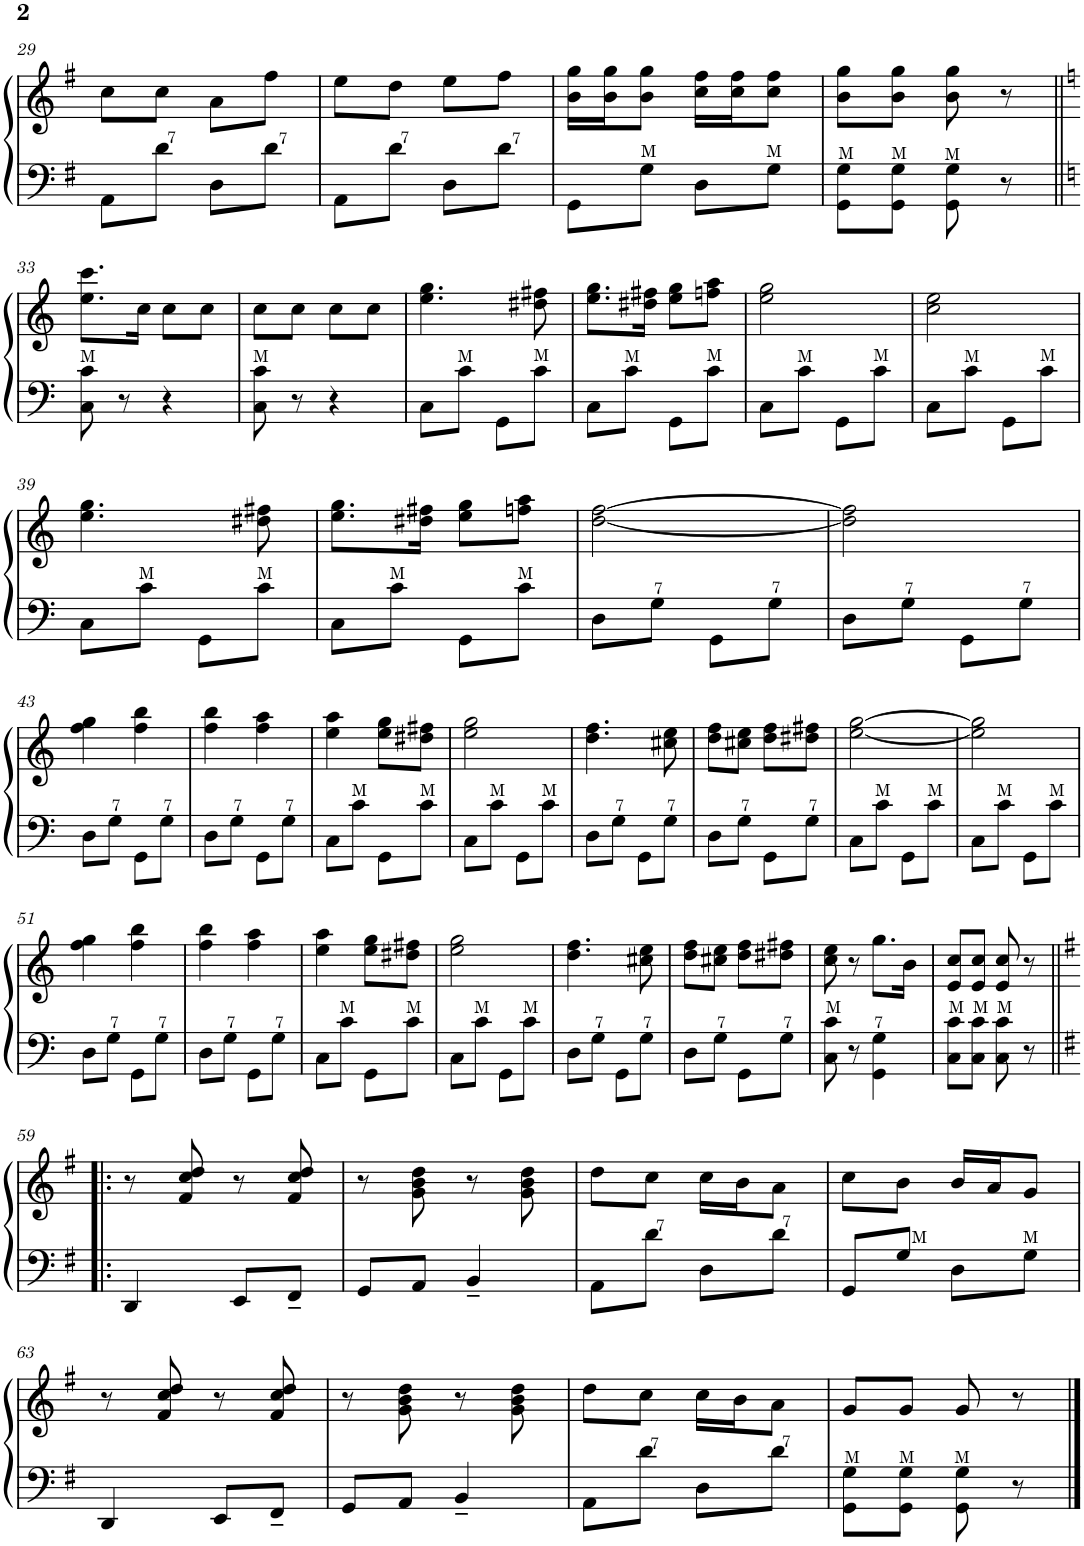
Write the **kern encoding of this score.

**kern	**kern
*part1	*part1
*staff2	*staff1
*I"Accordion	*
*I'Acc.	*
!!LO:PB:g=z
*clefF4	*clefG2
*k[f#]	*k[f#]
*M2/4	*M2/4
=29	=29
8AA\L	8cc\L
8d\J	8cc\J
8D\L	8a\L
8d\J	8ff#\J
=30	=30
8AA\L	8ee\L
8d\J	8dd\J
8D\L	8ee\L
8d\J	8ff#\J
=31	=31
8GG\L	16b\ 16gg\LL
.	16b\ 16gg\J
8G\J	8b\ 8gg\J
8D\L	16cc\ 16ff#\LL
.	16cc\ 16ff#\J
8G\J	8cc\ 8ff#\J
=32	=32
8GG\ 8G\L	8b\ 8gg\L
8GG\ 8G\J	8b\ 8gg\J
8GG\ 8G\	8b\ 8gg\
8r	8r
!!LO:LB:g=z
=33||	=33||
*k[]	*k[]
8C\ 8c\	8.ee\ 8.ccc\L
8r	.
.	16cc\Jk
4r	8cc\L
.	8cc\J
=34	=34
8C\ 8c\	8cc\L
8r	8cc\J
4r	8cc\L
.	8cc\J
=35	=35
8C\L	4.ee\ 4.gg\
8c\J	.
8GG\L	.
8c\J	8dd#X\ 8ff#X\
=36	=36
8C\L	8.ee\ 8.gg\L
8c\J	.
.	16dd#X\ 16ff#X\Jk
8GG\L	8ee\ 8gg\L
8c\J	8ffn\ 8aa\J
=37	=37
8C\L	2ee\ 2gg\
8c\J	.
8GG\L	.
8c\J	.
=38	=38
8C\L	2cc\ 2ee\
8c\J	.
8GG\L	.
8c\J	.
!!LO:LB:g=z
=39	=39
8C\L	4.ee\ 4.gg\
8c\J	.
8GG\L	.
8c\J	8dd#X\ 8ff#X\
=40	=40
8C\L	8.ee\ 8.gg\L
8c\J	.
.	16dd#X\ 16ff#X\Jk
8GG\L	8ee\ 8gg\L
8c\J	8ffn\ 8aa\J
=41	=41
8D\L	[2dd\ [2ff\
8G\J	.
8GG\L	.
8G\J	.
=42	=42
8D\L	2dd\] 2ff\]
8G\J	.
8GG\L	.
8G\J	.
!!LO:LB:g=z
=43	=43
8D\L	4ff\ 4gg\
8G\J	.
8GG\L	4ff\ 4bb\
8G\J	.
=44	=44
8D\L	4ff\ 4bb\
8G\J	.
8GG\L	4ff\ 4aa\
8G\J	.
=45	=45
8C\L	4ee\ 4aa\
8c\J	.
8GG\L	8ee\ 8gg\L
8c\J	8dd#X\ 8ff#X\J
=46	=46
8C\L	2ee\ 2gg\
8c\J	.
8GG\L	.
8c\J	.
=47	=47
8D\L	4.dd\ 4.ff\
8G\J	.
8GG\L	.
8G\J	8cc#X\ 8ee\
=48	=48
8D\L	8dd\ 8ff\L
8G\J	8cc#X\ 8ee\J
8GG\L	8dd\ 8ff\L
8G\J	8dd#X\ 8ff#X\J
=49	=49
8C\L	[2ee\ [2gg\
8c\J	.
8GG\L	.
8c\J	.
=50	=50
8C\L	2ee\] 2gg\]
8c\J	.
8GG\L	.
8c\J	.
!!LO:LB:g=z
=51	=51
8D\L	4ff\ 4gg\
8G\J	.
8GG\L	4ff\ 4bb\
8G\J	.
=52	=52
8D\L	4ff\ 4bb\
8G\J	.
8GG\L	4ff\ 4aa\
8G\J	.
=53	=53
8C\L	4ee\ 4aa\
8c\J	.
8GG\L	8ee\ 8gg\L
8c\J	8dd#X\ 8ff#X\J
=54	=54
8C\L	2ee\ 2gg\
8c\J	.
8GG\L	.
8c\J	.
=55	=55
8D\L	4.dd\ 4.ff\
8G\J	.
8GG\L	.
8G\J	8cc#X\ 8ee\
=56	=56
8D\L	8dd\ 8ff\L
8G\J	8cc#X\ 8ee\J
8GG\L	8dd\ 8ff\L
8G\J	8dd#X\ 8ff#X\J
=57	=57
8C\ 8c\	8cc\ 8ee\
8r	8r
4GG\ 4G\	8.gg\L
.	16b\Jk
=58	=58
8C\ 8c\L	8e/ 8cc/L
8C\ 8c\J	8e/ 8cc/J
8C\ 8c\	8e/ 8cc/
8r	8r
!!LO:LB:g=z
=59!|:	=59!|:
*k[f#]	*k[f#]
4DD/	8r
.	8f#/ 8cc/ 8dd/
8EE/L	8r
8FF#~/J	8f#/ 8cc/ 8dd/
=60	=60
8GG/L	8r
8AA/J	8g\ 8b\ 8dd\
4BB~/	8r
.	8g\ 8b\ 8dd\
=61	=61
8AA\L	8dd\L
8d\J	8cc\J
8D\L	16cc\LL
.	16b\J
8d\J	8a\J
=62	=62
8GG/L	8cc\L
8G/J	8b\J
8D\L	16b/LL
.	16a/J
8G\J	8g/J
!!LO:LB:g=z
=63	=63
4DD/	8r
.	8f#/ 8cc/ 8dd/
8EE/L	8r
8FF#~/J	8f#/ 8cc/ 8dd/
=64	=64
8GG/L	8r
8AA/J	8g\ 8b\ 8dd\
4BB~/	8r
.	8g\ 8b\ 8dd\
=65	=65
8AA\L	8dd\L
8d\J	8cc\J
8D\L	16cc\LL
.	16b\J
8d\J	8a\J
=66	=66
8GG\ 8G\L	8g/L
8GG\ 8G\J	8g/J
8GG\ 8G\	8g/
8r	8r
==	==
*-	*-
